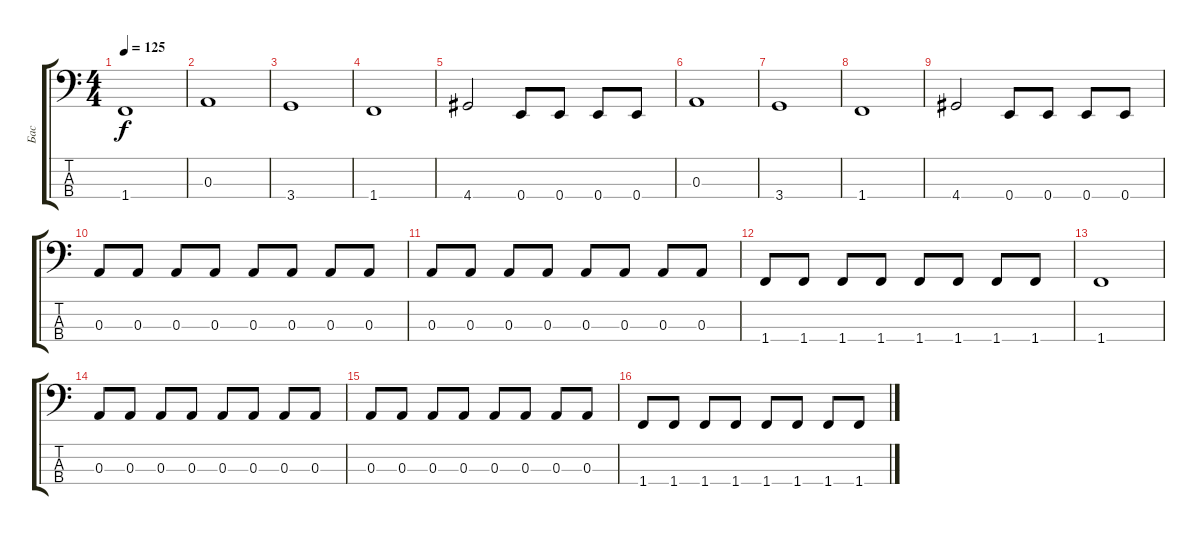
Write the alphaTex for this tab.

\track ("Бас" "Бас") {instrument electricbassfinger}
\staff {score tabs}
\tuning (G2 D2 A1 E1) {hide}
\ts (4 4)
\tempo 125
\clef f4
\ks c
1.4{t}.1{dy f} |
0.3.1 |
3.4.1 |
1.4.1 |
4.4.2 0.4.8 0.4.8 0.4.8 0.4.8 |
0.3.1 |
3.4.1 |
1.4.1 |
4.4.2 0.4.8 0.4.8 0.4.8 0.4.8 |
0.3.8 0.3.8 0.3.8 0.3.8 0.3.8 0.3.8 0.3.8 0.3.8 |
0.3.8 0.3.8 0.3.8 0.3.8 0.3.8 0.3.8 0.3.8 0.3.8 |
1.4.8 1.4.8 1.4.8 1.4.8 1.4.8 1.4.8 1.4.8 1.4.8 |
1.4.1 |
0.3.8 0.3.8 0.3.8 0.3.8 0.3.8 0.3.8 0.3.8 0.3.8 |
0.3.8 0.3.8 0.3.8 0.3.8 0.3.8 0.3.8 0.3.8 0.3.8 |
1.4.8 1.4.8 1.4.8 1.4.8 1.4.8 1.4.8 1.4.8 1.4.8
